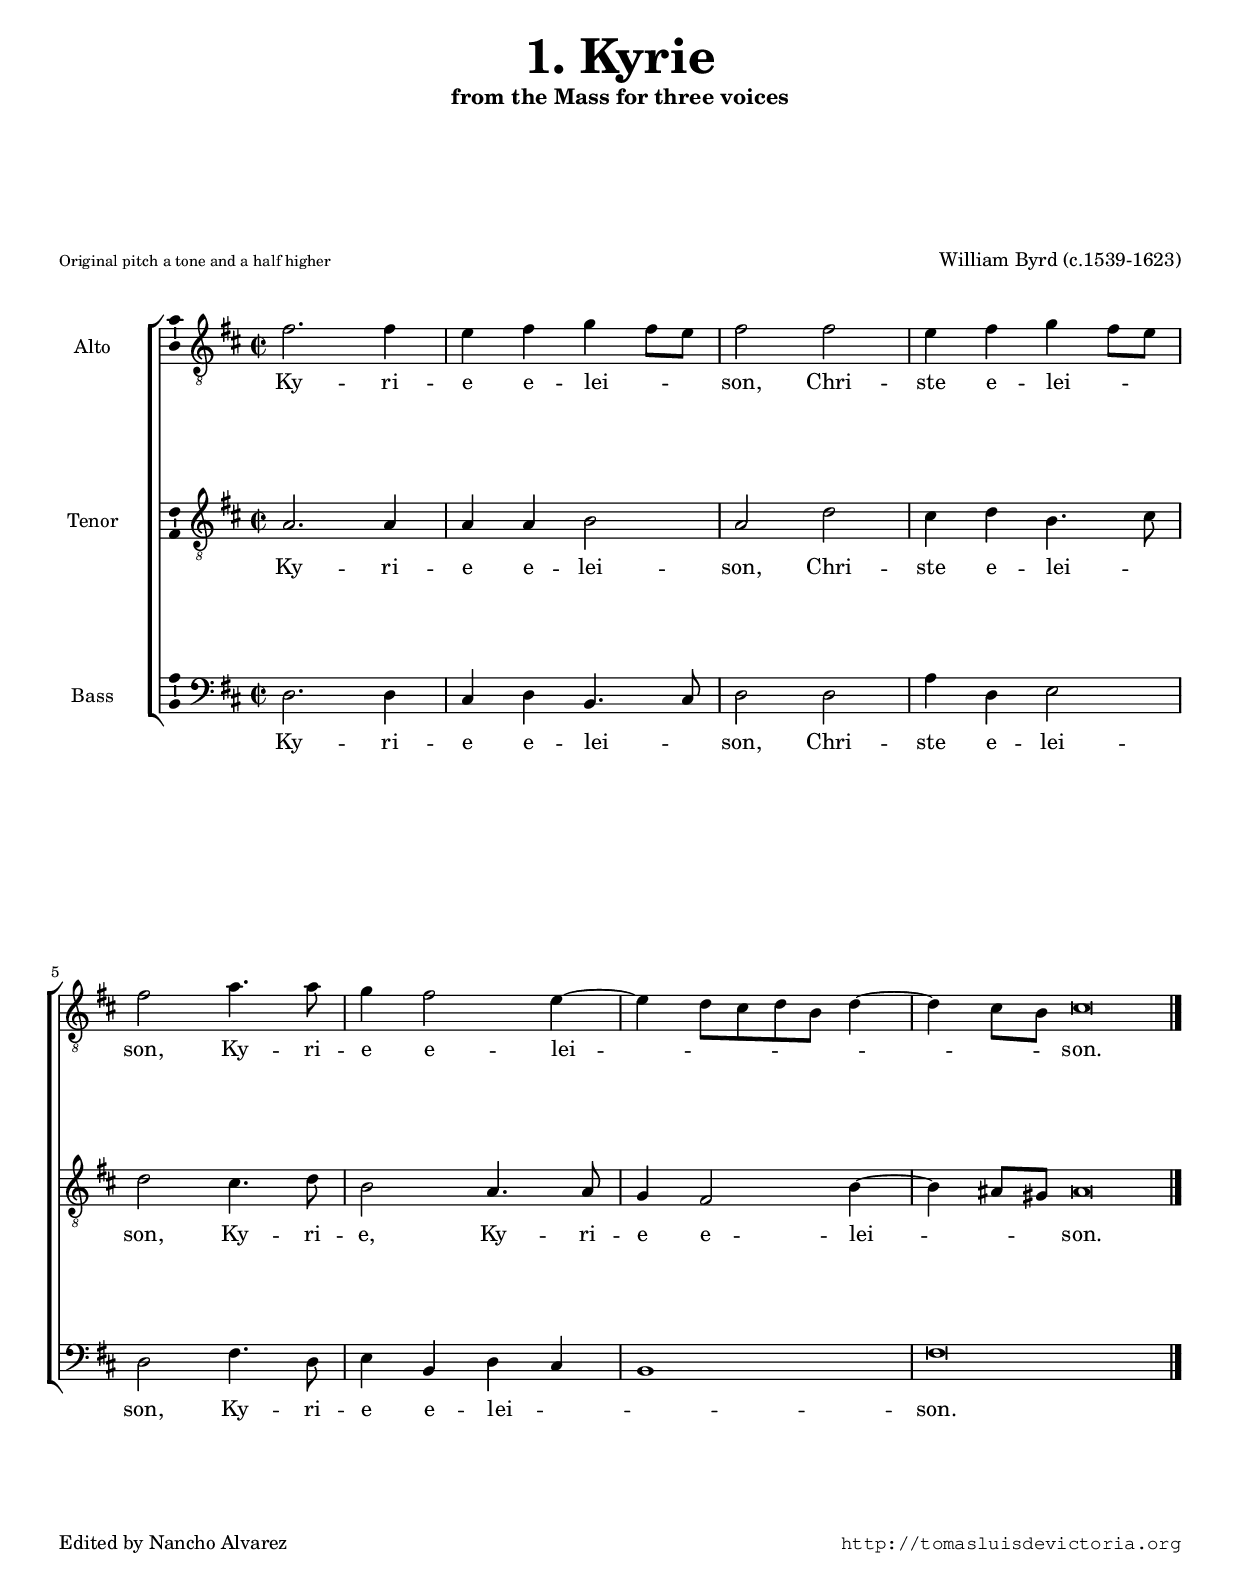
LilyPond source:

\version "2.18.0"

#(set-default-paper-size "a4")
#(set-global-staff-size 16.8)
#(ly:set-option 'point-and-click #f)
%mobile -s16.0 -i1.5

italicas=\override LyricText.font-shape = #'italic
rectas=\override LyricText.font-shape = #'upright
ss=\once \set suggestAccidentals = ##t
mtempo={\tempo 4 = 100}
mtempob={\tempo 4 = 50}


htitle="Mass for three voices: 1. Kyrie"
hcomposer="Byrd"

\header {
	title=\markup{\fontsize #4 "1. Kyrie"}
	subtitle="from the Mass for three voices"
	subsubtitle=\markup{\null \vspace #5 }
	composer="William Byrd (c.1539-1623)"
        pdfauthor=\composer
	%opus="(-)"
	poet=\markup{\fontsize #-2 "Original pitch a tone and a half higher"}
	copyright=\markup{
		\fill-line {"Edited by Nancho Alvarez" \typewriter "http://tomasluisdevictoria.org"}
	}
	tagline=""
}



global={\key ees \major \time 2/2 \skip 1*8 \bar "|." }


altus={
	g'2. g'4 |
	f' g' aes' g'8 f' |
	g'2 g' |
	f'4 g' aes' g'8 f' |
%5
	g'2 bes'4. bes'8 |
	aes'4 g'2 f'4 ~ |
	f' ees'8[ d' ees' c'] ees'4 ~ |
	ees' d'8 c' \mtempob d'\breve*1/4
}

tenor={
bes2. bes4 |
	bes bes c'2 |
	bes ees' |
	d'4 ees' c'4. d'8 |
%5
	ees'2 d'4. ees'8 |
	c'2 bes4. bes8 |
	aes4 g2 c'4 ~ |
	c' b8 a b\breve*1/4
}

bassus={
ees2. ees4 |
	d ees c4. d8 |
	ees2 ees |
	bes4 ees f2 |
%5
	ees g4. ees8 |
	f4 c ees d |
	c1 |
	g\breve*1/2
}


textoaltus=\lyricmode{
Ky -- ri -- e e -- lei -- _ _ son,
Chri -- ste e -- lei -- _ _ son,
Ky -- ri -- e e -- lei -- _ _ _ _ _ _ _ son.
}

textotenor=\lyricmode{
Ky -- ri -- e e -- lei -- son,
Chri -- ste e -- lei -- _ son,
Ky -- ri -- e,
Ky -- ri -- e e -- lei -- _ _ son.
}

textobassus=\lyricmode{
Ky -- ri -- e e -- lei -- _ son,
Chri -- ste e -- lei -- son,
Ky -- ri -- e e -- lei -- _ _ son.
}





\score {\transpose c' b{
\new ChoirStaff<<

	\new Staff <<\global
	\new Voice="v2" {
		\set Staff.instrumentName="Alto "
		\clef "G_8"
		\altus }
	\new Lyrics \lyricsto "v2" {\textoaltus }
	>>
	
	\new Staff <<\global
	\new Voice="v3" {
		\set Staff.instrumentName="Tenor "
		\clef "G_8"
		\tenor }
	\new Lyrics \lyricsto "v3" {\textotenor }
	>>

	\new Staff <<\global
	\new Voice="v4" {
		\set Staff.instrumentName="Bass "
		\clef "bass"
		\bassus }
	\new Lyrics \lyricsto "v4" {\textobassus }
	>>
	
>>

	} % transpose

\layout{ 
	\context {\Lyrics 
		\override VerticalAxisGroup.staff-affinity = #UP
		\override VerticalAxisGroup.nonstaff-relatedstaff-spacing =
			#'((basic-distance . 0) (minimum-distance . 0) (padding . 1))
		\override LyricText.font-size = #1.2
		\override LyricHyphen.minimum-distance = #0.5
	}
	\context {\Score 
		tempoHideNote = ##t
		\override BarNumber.padding = #2 
	}
	\context {\Voice 
		%melismaBusyProperties = #'()
		%autoBeaming = ##f
	}
	\context {\Staff 
                %\RemoveEmptyStaves
                %\override VerticalAxisGroup.remove-first = ##t
		\override VerticalAxisGroup.staff-staff-spacing =
			#'((basic-distance . 11) (minimum-distance . 0) (padding . 1))
		\consists Ambitus_engraver 
		\override LigatureBracket.padding = #1
	}
}

%\midi { \mtempo }

}


\paper{
	evenHeaderMarkup=\markup  \fill-line { \fromproperty #'page:page-number-string \htitle \hcomposer }
	oddHeaderMarkup= \markup  \fill-line { \on-the-fly #not-first-page \hcomposer \on-the-fly #not-first-page \htitle \on-the-fly #not-first-page \fromproperty #'page:page-number-string }
	%system-count=20
	%page-count = 8
	ragged-last-bottom = ##f
	indent=1.7\cm
	system-system-spacing =
	#'((basic-distance . 20) (minimum-distance . 0) (padding . 5))
	top-system-spacing = % header
	#'((basic-distance . 8) (minimum-distance . 0) (padding . 0))
	last-bottom-spacing = % footer
	#'((basic-distance . 12) (minimum-distance . 0) (padding . 0))
	markup-system-spacing.padding = #5
	top-markup-spacing.padding = #20
}
